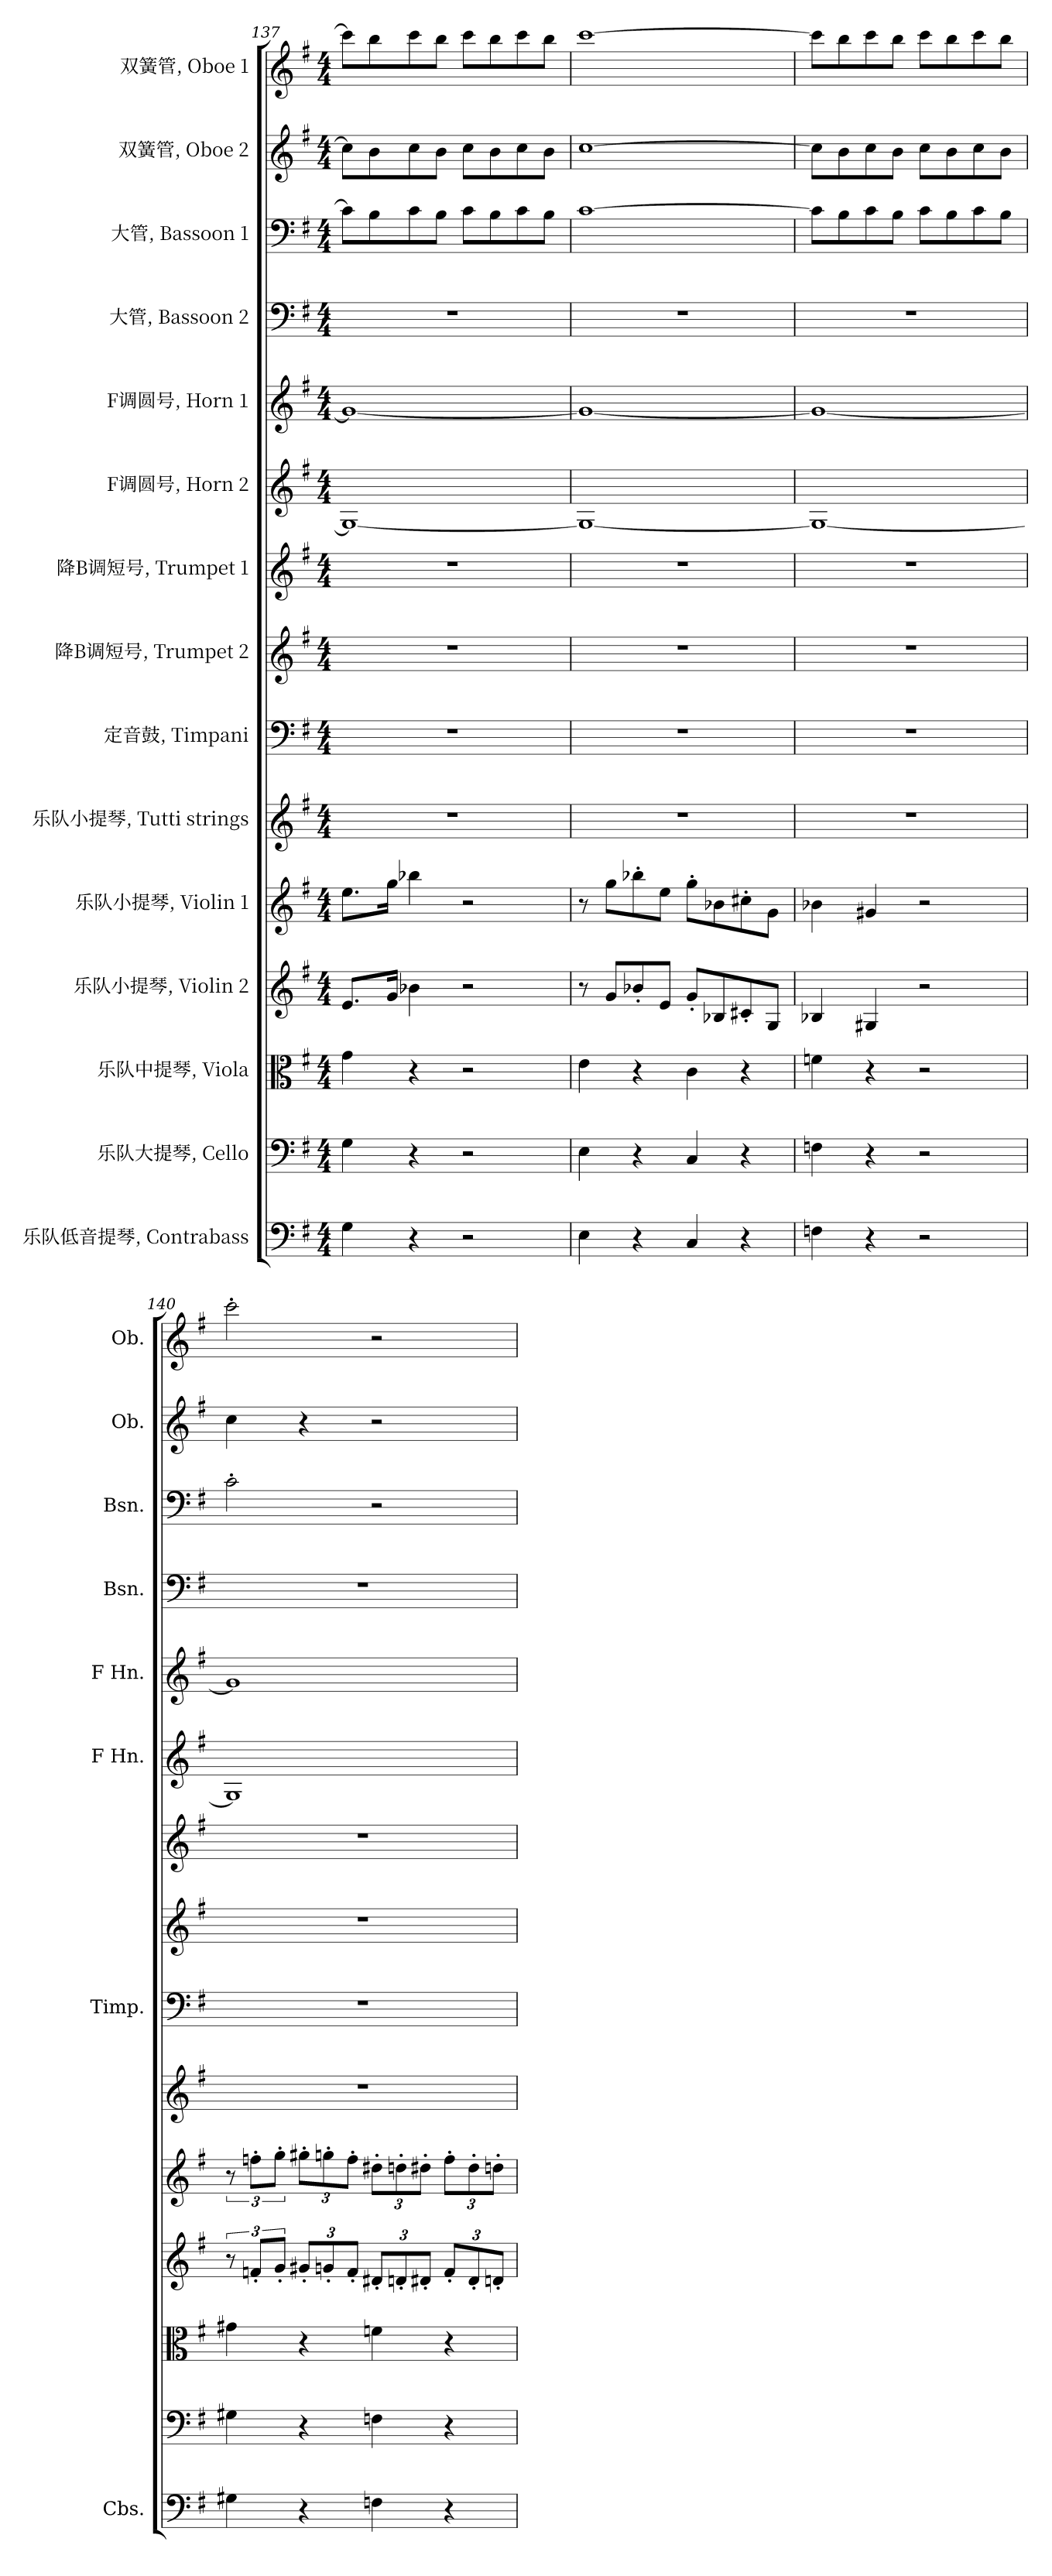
**kern	**kern	**kern	**kern	**kern	**kern	**kern	**kern	**kern	**kern	**kern	**kern	**kern	**kern	**kern
*part15	*part14	*part13	*part12	*part11	*part10	*part9	*part8	*part7	*part6	*part5	*part4	*part3	*part2	*part1
*staff15	*staff14	*staff13	*staff12	*staff11	*staff10	*staff9	*staff8	*staff7	*staff6	*staff5	*staff4	*staff3	*staff2	*staff1
*I"乐队低音提琴, Contrabass	*I"乐队大提琴, Cello	*I"乐队中提琴, Viola	*I"乐队小提琴, Violin 2	*I"乐队小提琴, Violin 1	*I"乐队小提琴, Tutti strings	*I"定音鼓, Timpani	*I"降B调短号, Trumpet 2	*I"降B调短号, Trumpet 1	*I"F调圆号, Horn 2	*I"F调圆号, Horn 1	*I"大管, Bassoon 2	*I"大管, Bassoon 1	*I"双簧管, Oboe 2	*I"双簧管, Oboe 1
*I'Cbs.	*	*	*	*	*	*I'Timp.	*	*	*I'F Hn.	*I'F Hn.	*I'Bsn.	*I'Bsn.	*I'Ob.	*I'Ob.
*clefF4	*clefF4	*clefC3	*clefG2	*clefG2	*clefG2	*clefF4	*clefG2	*clefG2	*clefG2	*clefG2	*clefF4	*clefF4	*clefG2	*clefG2
*ITrd7c12	*	*	*	*	*	*	*ITrd1c2	*ITrd1c2	*ITrd4c7	*ITrd4c7	*	*	*	*
*k[f#]	*k[f#]	*k[f#]	*k[f#]	*k[f#]	*k[f#]	*k[f#]	*k[b-]	*k[b-]	*k[]	*k[]	*k[f#]	*k[f#]	*k[f#]	*k[f#]
*M4/4	*M4/4	*M4/4	*M4/4	*M4/4	*M4/4	*M4/4	*M4/4	*M4/4	*M4/4	*M4/4	*M4/4	*M4/4	*M4/4	*M4/4
*MM145	*MM145	*MM145	*MM145	*MM145	*MM145	*MM145	*MM145	*MM145	*MM145	*MM145	*MM145	*MM145	*MM145	*MM145
=137	=137	=137	=137	=137	=137	=137	=137	=137	=137	=137	=137	=137	=137	=137
4GG\	4G\	4g\	8.e/L	8.ee\L	1r	1r	1r	1r	1C_	1c_	1r	8c\L]	8cc\L]	8ccc\L]
.	.	.	.	.	.	.	.	.	.	.	.	8B\	8b\	8bb\
.	.	.	16g/Jk	16gg\Jk	.	.	.	.	.	.	.	.	.	.
*	*	*	*	*	*	*	*	*	*	*	*	*	*	*MM150
4r	4r	4r	4b-X\	4bb-X\	.	.	.	.	.	.	.	8c\	8cc\	8ccc\
.	.	.	.	.	.	.	.	.	.	.	.	8B\J	8b\J	8bb\J
2r	2r	2r	2r	2r	.	.	.	.	.	.	.	8c\L	8cc\L	8ccc\L
.	.	.	.	.	.	.	.	.	.	.	.	8B\	8b\	8bb\
.	.	.	.	.	.	.	.	.	.	.	.	8c\	8cc\	8ccc\
*	*	*	*	*	*	*	*	*	*	*	*	*	*	*MM145
.	.	.	.	.	.	.	.	.	.	.	.	8B\J	8b\J	8bb\J
=138	=138	=138	=138	=138	=138	=138	=138	=138	=138	=138	=138	=138	=138	=138
*	*	*	*	*	*	*	*	*	*	*	*	*	*	*MM146
4EE\	4E\	4e\	8r	8r	1r	1r	1r	1r	1C_	1c_	1r	[1c	[1cc	[1ccc
.	.	.	8g/L	8gg\L	.	.	.	.	.	.	.	.	.	.
4r	4r	4r	8b-X'/	8bb-X'\	.	.	.	.	.	.	.	.	.	.
.	.	.	8e/J	8ee\J	.	.	.	.	.	.	.	.	.	.
4CC/	4C/	4c\	8g'/L	8gg'\L	.	.	.	.	.	.	.	.	.	.
.	.	.	8B-X/	8b-X\	.	.	.	.	.	.	.	.	.	.
4r	4r	4r	8c#X'/	8cc#X'\	.	.	.	.	.	.	.	.	.	.
.	.	.	8G/J	8g\J	.	.	.	.	.	.	.	.	.	.
=139	=139	=139	=139	=139	=139	=139	=139	=139	=139	=139	=139	=139	=139	=139
4FFn\	4Fn\	4fn\	4B-X/	4b-X\	1r	1r	1r	1r	1C_	1c_	1r	8c\L]	8cc\L]	8ccc\L]
*	*	*	*	*	*	*	*	*	*	*	*	*	*	*MM147
.	.	.	.	.	.	.	.	.	.	.	.	8B\	8b\	8bb\
*	*	*	*	*	*	*	*	*	*	*	*	*	*	*MM150
4r	4r	4r	4G#X/	4g#X/	.	.	.	.	.	.	.	8c\	8cc\	8ccc\
.	.	.	.	.	.	.	.	.	.	.	.	8B\J	8b\J	8bb\J
2r	2r	2r	2r	2r	.	.	.	.	.	.	.	8c\L	8cc\L	8ccc\L
.	.	.	.	.	.	.	.	.	.	.	.	8B\	8b\	8bb\
*	*	*	*	*	*	*	*	*	*	*	*	*	*	*MM146
.	.	.	.	.	.	.	.	.	.	.	.	8c\	8cc\	8ccc\
*	*	*	*	*	*	*	*	*	*	*	*	*	*	*MM138
.	.	.	.	.	.	.	.	.	.	.	.	8B\J	8b\J	8bb\J
!!LO:PB:g=z
=140	=140	=140	=140	=140	=140	=140	=140	=140	=140	=140	=140	=140	=140	=140
*	*	*	*	*	*	*	*	*	*	*	*	*	*	*MM149
4GG#X\	4G#X\	4g#X\	12r	12r	1r	1r	1r	1r	1C]	1c]	1r	2c'\	4cc\	2ccc'\
.	.	.	12fn'/L	12ffn'\L	.	.	.	.	.	.	.	.	.	.
.	.	.	12g'/J	12gg'\J	.	.	.	.	.	.	.	.	.	.
*	*	*	*Xbrackettup	*Xbrackettup	*	*	*	*	*	*	*	*	*	*
4r	4r	4r	12g#X'/L	12gg#X'\L	.	.	.	.	.	.	.	.	4r	.
.	.	.	12gn'/	12ggn'\	.	.	.	.	.	.	.	.	.	.
.	.	.	12f'/J	12ff'\J	.	.	.	.	.	.	.	.	.	.
*	*	*	*	*	*	*	*	*	*	*	*	*	*	*MM148
4FFn\	4Fn\	4fn\	12d#X'/L	12dd#X'\L	.	.	.	.	.	.	.	2r	2r	2r
.	.	.	12dn'/	12ddn'\	.	.	.	.	.	.	.	.	.	.
.	.	.	12d#X'/J	12dd#X'\J	.	.	.	.	.	.	.	.	.	.
4r	4r	4r	12f'/L	12ff'\L	.	.	.	.	.	.	.	.	.	.
.	.	.	12d#'/	12dd#'\	.	.	.	.	.	.	.	.	.	.
.	.	.	12dn'/J	12ddn'\J	.	.	.	.	.	.	.	.	.	.
=	=	=	=	=	=	=	=	=	=	=	=	=	=	=
*-	*-	*-	*-	*-	*-	*-	*-	*-	*-	*-	*-	*-	*-	*-
